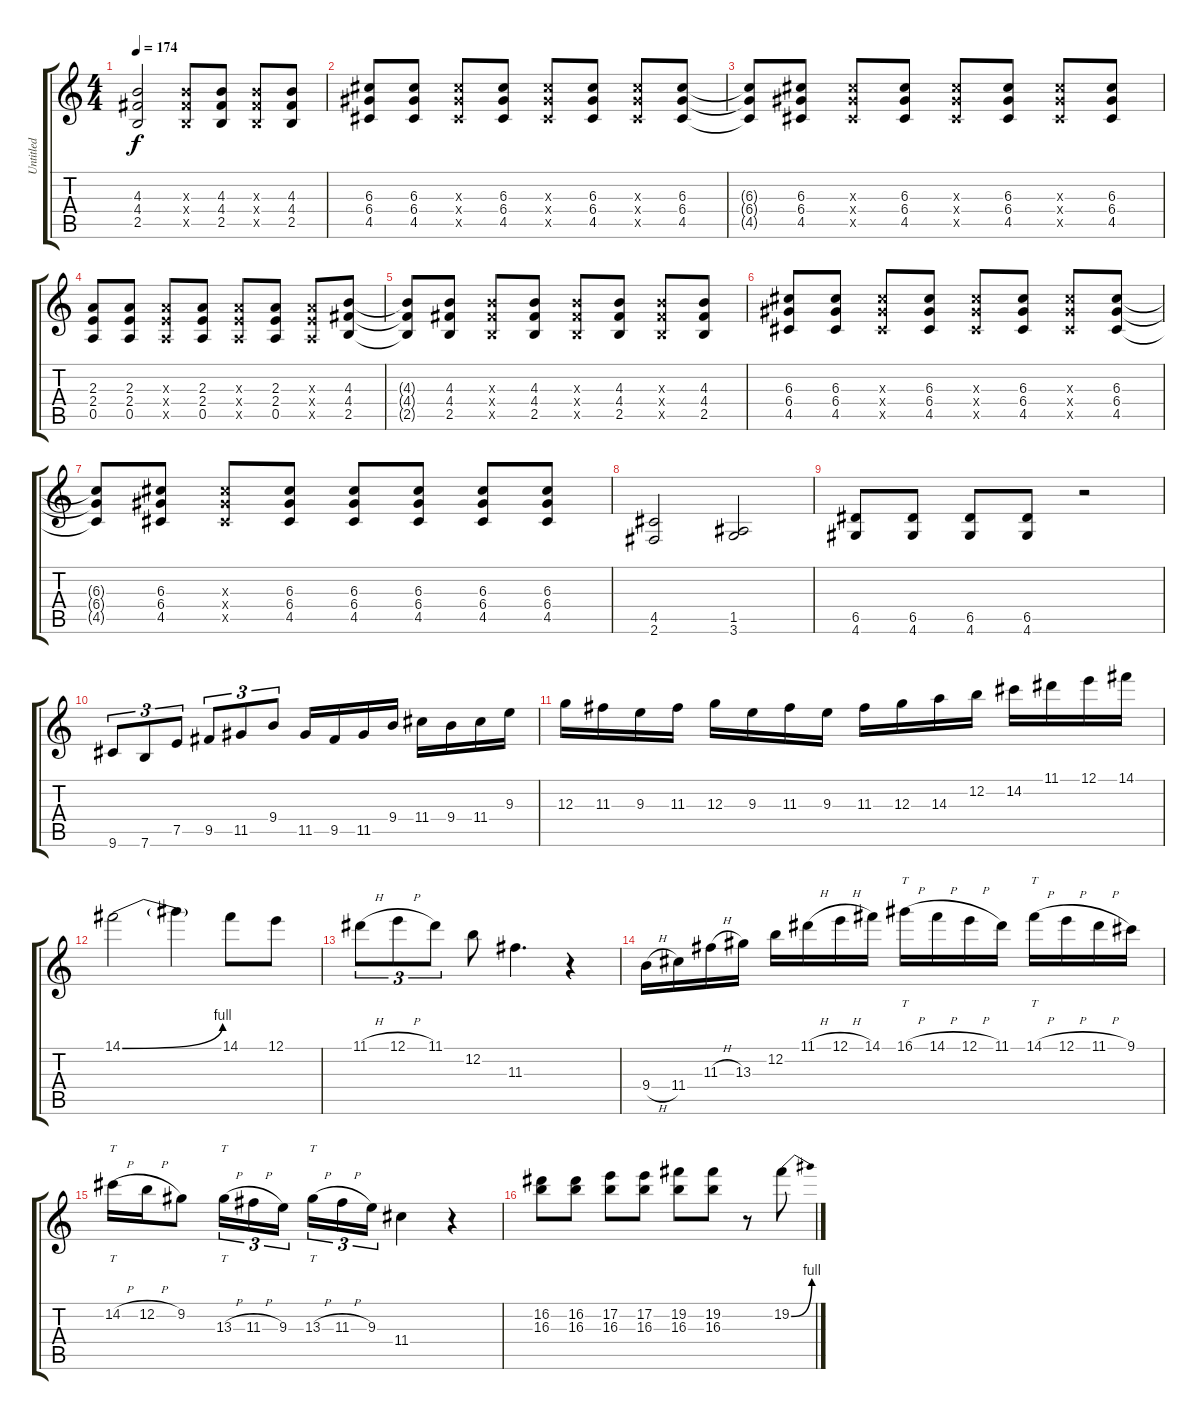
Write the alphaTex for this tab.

\track ("Untitled" "Untitled") {instrument overdrivenguitar}
\staff {score tabs}
\tuning (E4 B3 G3 D3 A2 E2) {hide}
\ts (4 4)
\tempo 174
\clef g2
\ks c
(4.3{t} 4.4{t} 2.5{t}).2{dy f} (4.3{x} 4.4{x} 2.5{x}).8 (4.3 4.4 2.5).8 (4.3{x} 4.4{x} 2.5{x}).8 (4.3 4.4 2.5).8 |
(6.3 6.4 4.5).8 (6.3 6.4 4.5).8 (6.3{x} 6.4{x} 4.5{x}).8 (6.3 6.4 4.5).8 (6.3{x} 6.4{x} 4.5{x}).8 (6.3 6.4 4.5).8 (6.3{x} 6.4{x} 4.5{x}).8 (6.3 6.4 4.5).8 |
(6.3{t} 6.4{t} 4.5{t}).8 (6.3 6.4 4.5).8 (6.3{x} 6.4{x} 4.5{x}).8 (6.3 6.4 4.5).8 (6.3{x} 6.4{x} 4.5{x}).8 (6.3 6.4 4.5).8 (6.3{x} 6.4{x} 4.5{x}).8 (6.3 6.4 4.5).8 |
(2.3 2.4 0.5).8 (2.3 2.4 0.5).8 (2.3{x} 2.4{x} 0.5{x}).8 (2.3 2.4 0.5).8 (2.3{x} 2.4{x} 0.5{x}).8 (2.3 2.4 0.5).8 (2.3{x} 2.4{x} 0.5{x}).8 (4.3 4.4 2.5).8 |
(4.3{t} 4.4{t} 2.5{t}).8 (4.3 4.4 2.5).8 (4.3{x} 4.4{x} 2.5{x}).8 (4.3 4.4 2.5).8 (4.3{x} 4.4{x} 2.5{x}).8 (4.3 4.4 2.5).8 (4.3{x} 4.4{x} 2.5{x}).8 (4.3 4.4 2.5).8 |
(6.3 6.4 4.5).8 (6.3 6.4 4.5).8 (6.3{x} 6.4{x} 4.5{x}).8 (6.3 6.4 4.5).8 (6.3{x} 6.4{x} 4.5{x}).8 (6.3 6.4 4.5).8 (6.3{x} 6.4{x} 4.5{x}).8 (6.3 6.4 4.5).8 |
(6.3{t} 6.4{t} 4.5{t}).8 (6.3 6.4 4.5).8 (6.3{x} 6.4{x} 4.5{x}).8 (6.3 6.4 4.5).8 (6.3 6.4 4.5).8 (6.3 6.4 4.5).8 (6.3 6.4 4.5).8 (6.3 6.4 4.5).8 |
(4.5 2.6).2 (1.5 3.6).2 |
(6.5 4.6).8 (6.5 4.6).8 (6.5 4.6).8 (6.5 4.6).8 r.2 |
9.6.8{tu (3 2)} 7.6.8{tu (3 2)} 7.5.8{tu (3 2)} 9.5.8{tu (3 2)} 11.5.8{tu (3 2)} 9.4.8{tu (3 2)} 11.5.16 9.5.16 11.5.16 9.4.16 11.4.16 9.4.16 11.4.16 9.3.16 |
12.3.16 11.3.16 9.3.16 11.3.16 12.3.16 9.3.16 11.3.16 9.3.16 11.3.16 12.3.16 14.3.16 12.2.16 14.2.16 11.1.16 12.1.16 14.1.16 |
14.1{be (bend 0 0 60 4)}.2 14.1{t}.4 14.1.8 12.1.8 |
11.1{h}.8{tu (3 2)} 12.1{h}.8{tu (3 2)} 11.1.8{tu (3 2)} 12.2.8 11.3.4{d} r.4 |
9.4{h}.16 11.4.16 11.3{h}.16 13.3.16 12.2.16 11.1{h}.16 12.1{h}.16 14.1.16 16.1{h}.16{tt} 14.1{h}.16 12.1{h}.16 11.1.16 14.1{h}.16{tt} 12.1{h}.16 11.1{h}.16 9.1.16 |
14.2{h}.16{tt} 12.2{h}.16 9.2.8 13.3{h}.16{tt tu (3 2)} 11.3{h}.16{tu (3 2)} 9.3.16{tu (3 2) beam splitsecondary} 13.3{h}.16{tt tu (3 2)} 11.3{h}.16{tu (3 2)} 9.3.16{tu (3 2)} 11.4.4 r.4 |
(16.2 16.3).8 (16.2 16.3).8 (17.2 16.3).8 (17.2 16.3).8 (19.2 16.3).8 (19.2 16.3).8 r.8 19.2{be (bend 0 0 60 4)}.8
